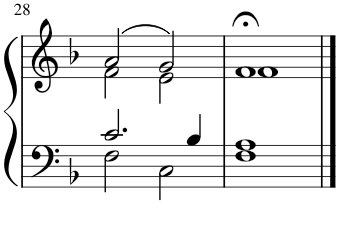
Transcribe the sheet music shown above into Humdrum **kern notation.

**kern	**kern
*part1	*part1
*staff2	*staff1
*I"Piano	*
*I'Pno.	*
!!LO:PB:g=z
*clefF4	*clefG2
*k[b-]	*k[b-]
*M4/4	*M4/4
*met(c)	*met(c)
=28	=28
*^	*^
2.c/	2F\	(2a/	2f\
.	2C\	2g/)	2e\
4B-/	.	.	.
=29	=29	=29	=29
1A	1F	1f;<	1f
*v	*v	*	*
*	*v	*v
==	==
*-	*-
